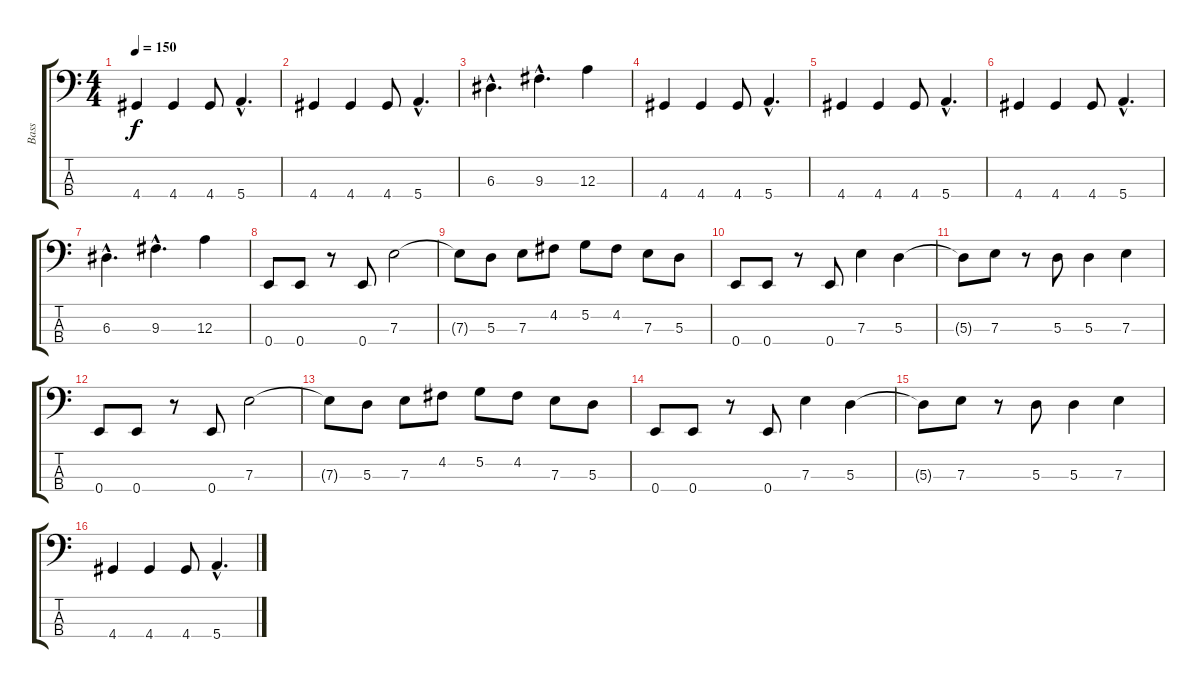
\track ("Bass" "Bass") {instrument electricbassfinger}
\staff {score tabs}
\tuning (G2 D2 A1 E1) {hide}
\ts (4 4)
\tempo 150
\clef f4
\ks c
4.4.4{dy f} 4.4.4 4.4.8 5.4{hac}.4{d} |
4.4.4 4.4.4 4.4.8 5.4{hac}.4{d} |
6.3{hac}.4{d} 9.3{hac}.4{d} 12.3.4 |
4.4.4 4.4.4 4.4.8 5.4{hac}.4{d} |
4.4.4 4.4.4 4.4.8 5.4{hac}.4{d} |
4.4.4 4.4.4 4.4.8 5.4{hac}.4{d} |
6.3{hac}.4{d} 9.3{hac}.4{d} 12.3.4 |
0.4.8 0.4.8 r.8 0.4.8 7.3.2 |
7.3{t}.8 5.3.8 7.3.8 4.2.8 5.2.8 4.2.8 7.3.8 5.3.8 |
0.4.8 0.4.8 r.8 0.4.8 7.3.4 5.3.4 |
5.3{t}.8 7.3.8 r.8 5.3.8 5.3.4 7.3.4 |
0.4.8 0.4.8 r.8 0.4.8 7.3.2 |
7.3{t}.8 5.3.8 7.3.8 4.2.8 5.2.8 4.2.8 7.3.8 5.3.8 |
0.4.8 0.4.8 r.8 0.4.8 7.3.4 5.3.4 |
5.3{t}.8 7.3.8 r.8 5.3.8 5.3.4 7.3.4 |
4.4.4 4.4.4 4.4.8 5.4{hac}.4{d}
